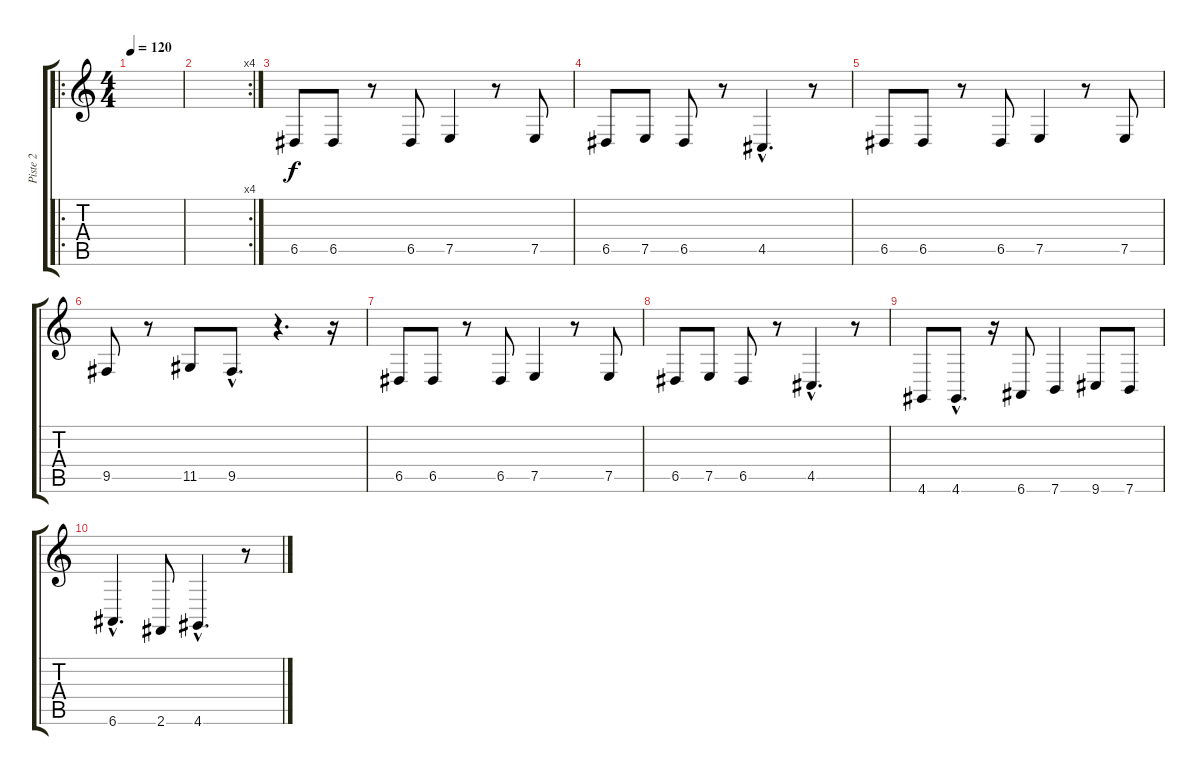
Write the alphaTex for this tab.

\track ("Piste 2" "Piste 2") {instrument trombone}
\staff {score tabs}
\tuning (E4 B3 G3 D3 A2 E2) {hide}
\ro
\ts (4 4)
\tempo 120
\clef g2
\ks c
|
\rc 4
|
6.5.8 6.5.8 r.8 6.5.8 7.5.4 r.8 7.5.8 |
6.5.8 7.5.8 6.5.8 r.8 4.5{hac}.4{d} r.8 |
6.5.8 6.5.8 r.8 6.5.8 7.5.4 r.8 7.5.8 |
9.5.8 r.8 11.5.8 9.5{hac}.8{d} r.4{d} r.16 |
6.5.8 6.5.8 r.8 6.5.8 7.5.4 r.8 7.5.8 |
6.5.8 7.5.8 6.5.8 r.8 4.5{hac}.4{d} r.8 |
4.6.8 4.6{hac}.8{d} r.16 6.6.8 7.6.4 9.6.8 7.6.8 |
6.6{hac}.4{d} 2.6.8 4.6{hac}.4{d} r.8
